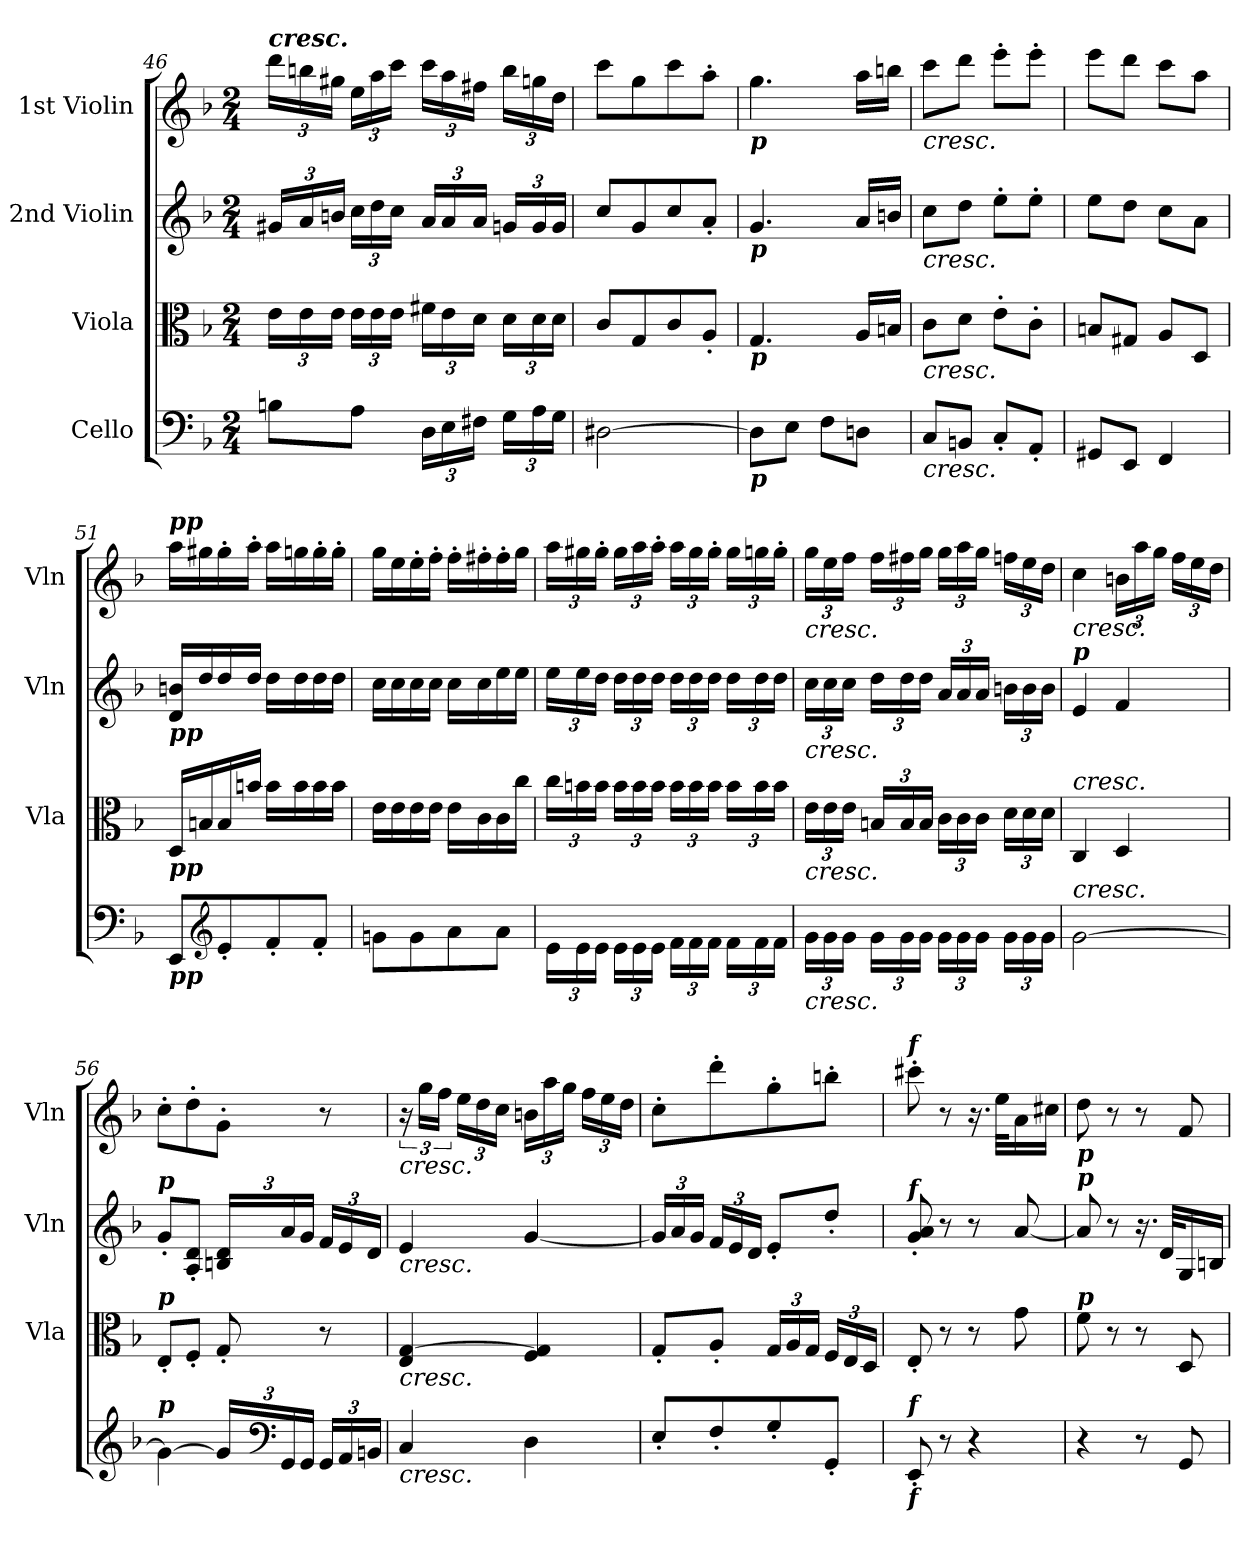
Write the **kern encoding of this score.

**kern	**kern	**kern	**kern
*part4	*part3	*part2	*part1
*staff4	*staff3	*staff2	*staff1
*I"Cello	*I"Viola	*I"2nd Violin	*I"1st Violin
*	*I'Vla	*I'Vln	*I'Vln
!!LO:PB:g=z
*clefF4	*clefC3	*clefG2	*clefG2
*k[b-]	*k[b-]	*k[b-]	*k[b-]
*F:	*F:	*F:	*F:
*M2/4	*M2/4	*M2/4	*M2/4
*	*Xbrackettup	*Xbrackettup	*Xbrackettup
=46	=46	=46	=46
!	!	!	!LO:TX:a:Bi:t=cresc.
8Bn\L	24e\LL	24g#X/LL	24ddd\LL
.	24e\	24a/	24bbn\
.	24e\JJ	24bn/JJ	24gg#X\JJ
8A\J	24e\LL	24cc\LL	24ee\LL
.	24e\	24dd\	24aa\
.	24e\JJ	24cc\JJ	24ccc\JJ
*Xbrackettup	*	*	*
24D\LL	24f#X\LL	24a/LL	24ccc\LL
24E\	24e\	24a/	24aa\
24F#X\JJ	24d\JJ	24a/JJ	24ff#X\JJ
24G\LL	24d\LL	24gn/LL	24bb\LL
24A\	24d\	24g/	24ggn\
24G\JJ	24d\JJ	24g/JJ	24dd\JJ
!!LO:LB:g=z
=47	=47	=47	=47
[2D#X\	8c/L	8cc/L	8ccc\L
.	8G/	8g/	8gg\
.	8c/	8cc/	8ccc\
.	8A'/J	8a'/J	8aa'\J
=48	=48	=48	=48
!	!	!	!LO:TX:b:Bi:t=p
!	!	!LO:TX:b:Bi:t=p	!
!	!LO:TX:b:Bi:t=p	!	!
!LO:TX:b:Bi:t=p	!	!	!
8D#\L]	4.G/	4.g/	4.gg\
8E\J	.	.	.
8F\L	.	.	.
8Dn\J	16A/LL	16a/LL	16aa\LL
.	16Bn/JJ	16bn/JJ	16bbn\JJ
=49	=49	=49	=49
!	!	!	!LO:TX:b:i:t=cresc.
!	!	!LO:TX:b:i:t=cresc.	!
!	!LO:TX:b:i:t=cresc.	!	!
!LO:TX:b:i:t=cresc.	!	!	!
8C/L	8c\L	8cc\L	8ccc\L
8BBn/J	8d\J	8dd\J	8ddd\J
8C'/L	8e'\L	8ee'\L	8eee'\L
8AA'/J	8c'\J	8ee'\J	8eee'\J
=50	=50	=50	=50
8GG#X/L	8Bn/L	8ee\L	8eee\L
8EE/J	8G#X/J	8dd\J	8ddd\J
4FF/	8A/L	8cc\L	8ccc\L
.	8D/J	8a\J	8aa\J
=51	=51	=51	=51
!	!	!	!LO:TX:a:Bi:t=pp
!	!	!LO:TX:b:Bi:t=pp	!
!	!LO:TX:b:Bi:t=pp	!	!
!LO:TX:b:Bi:t=pp	!	!	!
8EE/L	16D/LL	16d/ 16bn/LL	16aa\LL
.	16Bn/	16dd/	16gg#X\
*clefG2	*	*	*
8e'/	16B/	16dd/	16gg#'\
.	16bn/JJ	16dd/JJ	16aa'\JJ
8f'/	16b\LL	16dd\LL	16aa\LL
.	16b\	16dd\	16ggn\
8f'/J	16b\	16dd\	16gg'\
.	16b\JJ	16dd\JJ	16gg'\JJ
!!LO:LB:g=z
=52	=52	=52	=52
8gn\L	16e\LL	16cc\LL	16gg\LL
.	16e\	16cc\	16ee\
8g\	16e\	16cc\	16ee'\
.	16e\JJ	16cc\JJ	16ff'\JJ
8a\	16e\LL	16cc\LL	16ff'\LL
.	16c\	16cc\	16ff#X'\
8a\J	16c\	16ee\	16ff#'\
.	16cc\JJ	16ee\JJ	16gg\JJ
!!LO:PB:g=z
=53	=53	=53	=53
24e\LL	24cc\LL	24ee\LL	24aa\LL
24e\	24bn\	24ee\	24gg#X\
24e\JJ	24b\JJ	24dd\JJ	24gg#'\JJ
24e\LL	24b\LL	24dd\LL	24gg#\LL
24e\	24b\	24dd\	24aa\
24e\JJ	24b\JJ	24dd\JJ	24aa'\JJ
24f\LL	24b\LL	24dd\LL	24aa\LL
24f\	24b\	24dd\	24gg#\
24f\JJ	24b\JJ	24dd\JJ	24gg#'\JJ
24f\LL	24b\LL	24dd\LL	24gg#\LL
24f\	24b\	24dd\	24ggn\
24f\JJ	24b\JJ	24dd\JJ	24gg'\JJ
=54	=54	=54	=54
!	!	!	!LO:TX:b:i:t=cresc.
!	!	!LO:TX:b:i:t=cresc.	!
!	!LO:TX:b:i:t=cresc.	!	!
!LO:TX:b:i:t=cresc.	!	!	!
24g\LL	24e\LL	24cc\LL	24gg\LL
24g\	24e\	24cc\	24ee\
24g\JJ	24e\JJ	24cc\JJ	24ff\JJ
24g\LL	24Bn/LL	24dd\LL	24ff\LL
24g\	24B/	24dd\	24ff#X\
24g\JJ	24B/JJ	24dd\JJ	24gg\JJ
24g\LL	24c\LL	24a/LL	24gg\LL
24g\	24c\	24a/	24aa\
24g\JJ	24c\JJ	24a/JJ	24gg\JJ
24g\LL	24d\LL	24bn\LL	24ffn\LL
24g\	24d\	24b\	24ee\
24g\JJ	24d\JJ	24b\JJ	24dd\JJ
=55	=55	=55	=55
!	!	!	!LO:TX:b:i:t=cresc.
!	!	!LO:TX:a:Bi:t=p	!
!	!LO:TX:a:i:t=cresc.	!	!
!LO:TX:a:i:t=cresc.	!	!	!
[2g\	4C/	4e/	4cc\
.	4D/	4f/	24bn\LL
.	.	.	24aa\
.	.	.	24gg\JJ
.	.	.	24ff\LL
.	.	.	24ee\
.	.	.	24dd\JJ
!!LO:LB:g=z
=56	=56	=56	=56
!	!	!LO:TX:a:Bi:t=p	!
!	!LO:TX:a:Bi:t=p	!	!
!LO:TX:a:Bi:t=p	!	!	!
4g\_	8E'/L	8g'/L	8cc'\L
.	8F'/J	8A/' 8d/'J	8dd'\
24g/LL]	8G'/	24Bn/ 24d/LL	8g'\J
*clefF4	*	*	*
24GG/	.	24a/	.
24GG/JJ	.	24g/JJ	.
24GG/LL	8r	24f/LL	8r
24AA/	.	24e/	.
24BBn/JJ	.	24d/JJ	.
!!LO:PB:g=z
=57	=57	=57	=57
*	*	*	*brackettup
!	!	!	!LO:TX:b:i:t=cresc.
!	!	!LO:TX:b:i:t=cresc.	!
!	!LO:TX:b:i:t=cresc.	!	!
!LO:TX:b:i:t=cresc.	!	!	!
4C/	4E/ [4G/	4e/	24r
.	.	.	24gg\LL
.	.	.	24ff\JJ
*	*	*	*Xbrackettup
.	.	.	24ee\LL
.	.	.	24dd\
.	.	.	24cc\JJ
4D\	4F/ 4G/]	[4g/	24bn\LL
.	.	.	24aa\
.	.	.	24gg\JJ
.	.	.	24ff\LL
.	.	.	24ee\
.	.	.	24dd\JJ
=58	=58	=58	=58
8E'/L	8G'/L	24g/LL]	8cc'\L
.	.	24a/	.
.	.	24g/JJ	.
8F'/	8A'/J	24f/LL	8ddd'\
.	.	24e/	.
.	.	24d/JJ	.
8G'/	24G/LL	8e'/L	8gg'\
.	24A/	.	.
.	24G/JJ	.	.
8GG'/J	24F/LL	8dd'/J	8bbn'\J
.	24E/	.	.
.	24D/JJ	.	.
=59	=59	=59	=59
!	!	!	!LO:TX:a:Bi:t=f
!	!	!LO:TX:a:Bi:t=f	!
!LO:TX:a:Bi:t=f	!	!	!
!LO:TX:b:Bi:t=f	!	!	!
8EE'/	8E'/	8g/' 8a/'	8ccc#X'\
8r	8r	8r	8r
4r	8r	8r	16.r
.	.	.	32ee\KLL
.	8g\	[8a/	16a\
.	.	.	16cc#X\JJ
=60	=60	=60	=60
!	!	!LO:TX:a:Bi:t=p	!
!	!	!LO:TX:a:Bi:t=p	!
!	!LO:TX:a:Bi:t=p	!	!
4r	8f\	8a/]	8dd\
.	8r	8r	8r
8r	8r	16.r	8r
.	.	32d/KLL	.
8GG/	8D/	16G/	8f/
.	.	16Bn/JJ	.
=	=	=	=
*-	*-	*-	*-
